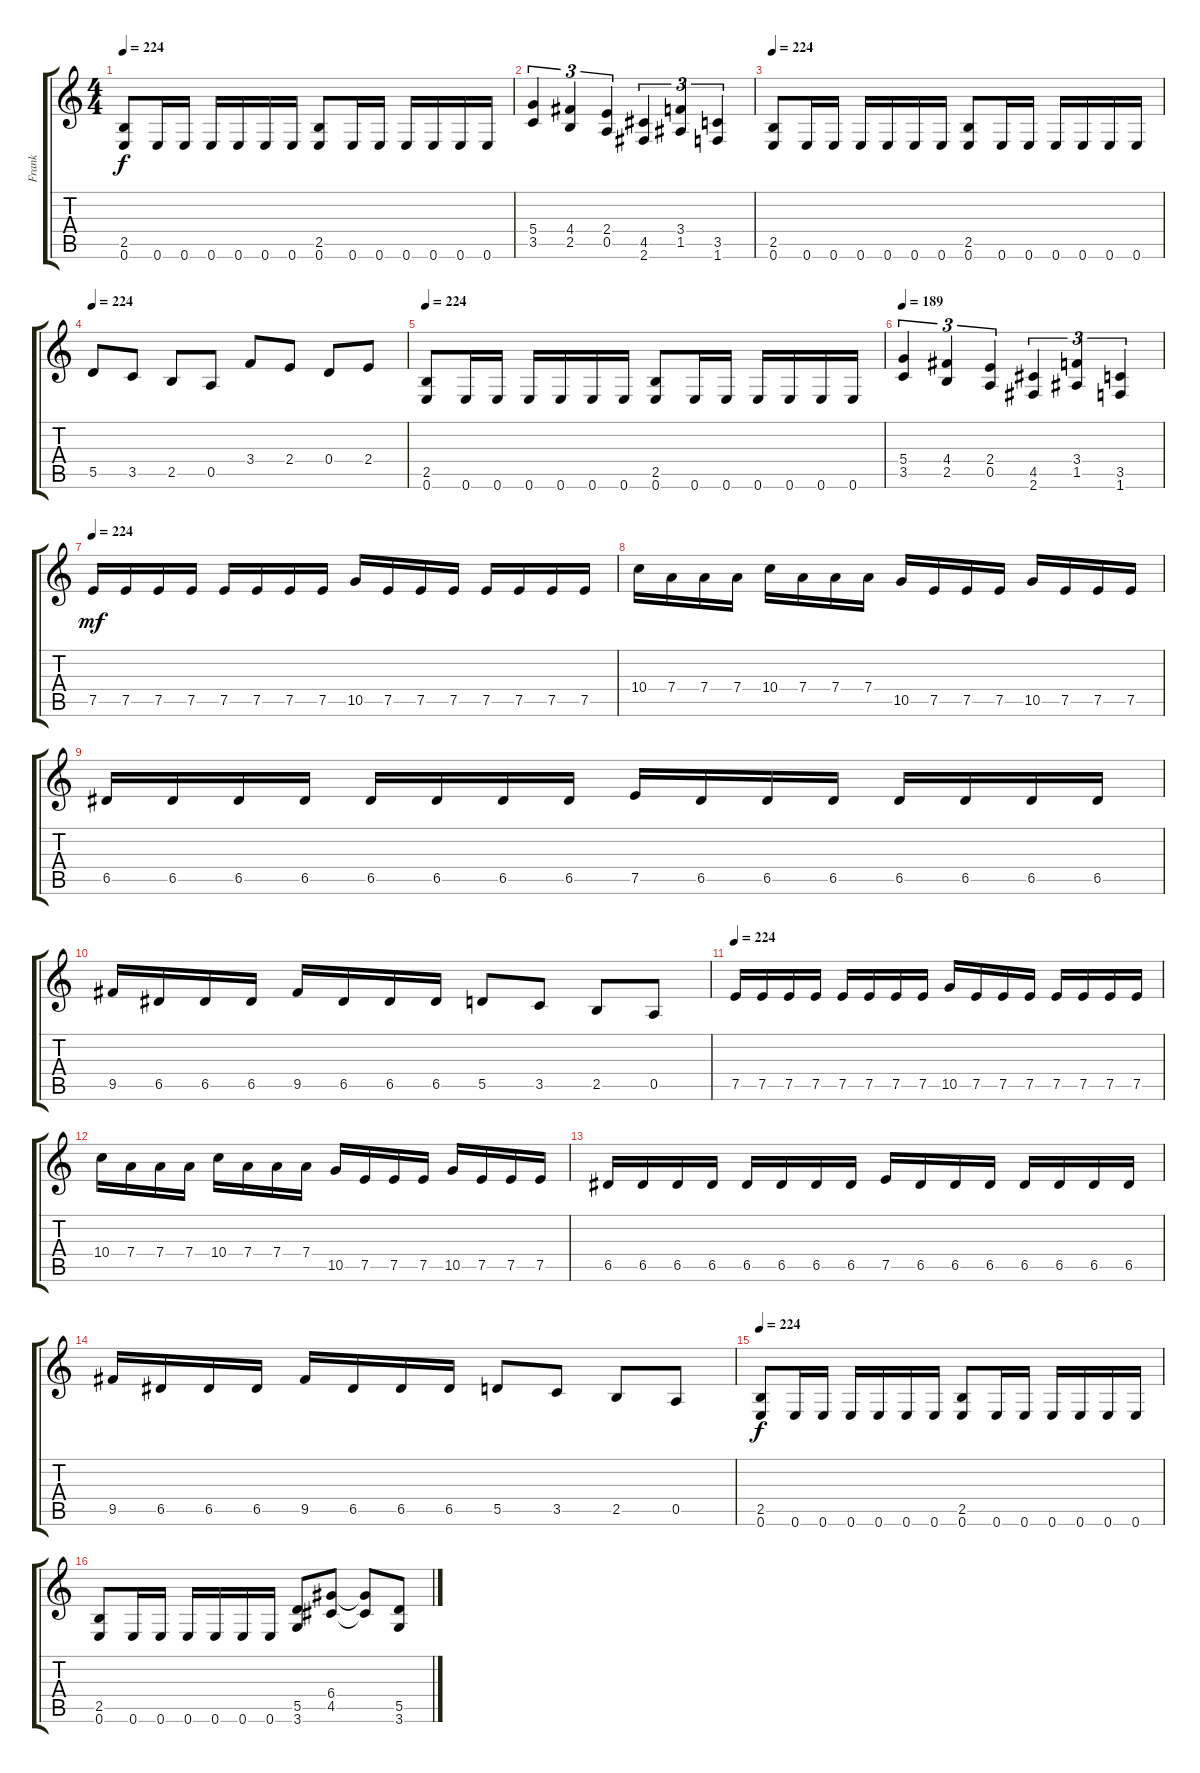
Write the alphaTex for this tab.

\track ("Frank" "Frank") {instrument distortionguitar}
\staff {score tabs}
\tuning (E4 B3 G3 D3 A2 E2) {hide}
\ts (4 4)
\tempo 224
\clef g2
\ks c
(2.5 0.6).8{dy f} 0.6.16 0.6.16 0.6.16 0.6.16 0.6.16 0.6.16 (2.5 0.6).8 0.6.16 0.6.16 0.6.16 0.6.16 0.6.16 0.6.16 |
(5.4 3.5).4{tu (3 2)} (4.4 2.5).4{tu (3 2)} (2.4 0.5).4{tu (3 2)} (4.5 2.6).4{tu (3 2)} (3.4 1.5).4{tu (3 2)} (3.5 1.6).4{tu (3 2)} |
\tempo 224
(2.5 0.6).8 0.6.16 0.6.16 0.6.16 0.6.16 0.6.16 0.6.16 (2.5 0.6).8 0.6.16 0.6.16 0.6.16 0.6.16 0.6.16 0.6.16 |
\tempo 224
5.5.8 3.5.8 2.5.8 0.5.8 3.4.8 2.4.8 0.4.8 2.4.8 |
\tempo 224
(2.5 0.6).8 0.6.16 0.6.16 0.6.16 0.6.16 0.6.16 0.6.16 (2.5 0.6).8 0.6.16 0.6.16 0.6.16 0.6.16 0.6.16 0.6.16 |
\tempo 189
(5.4 3.5).4{tu (3 2)} (4.4 2.5).4{tu (3 2)} (2.4 0.5).4{tu (3 2)} (4.5 2.6).4{tu (3 2)} (3.4 1.5).4{tu (3 2)} (3.5 1.6).4{tu (3 2)} |
\tempo 224
7.5.16{dy mf} 7.5.16 7.5.16 7.5.16 7.5.16 7.5.16 7.5.16 7.5.16 10.5.16 7.5.16 7.5.16 7.5.16 7.5.16 7.5.16 7.5.16 7.5.16 |
10.4.16 7.4.16 7.4.16 7.4.16 10.4.16 7.4.16 7.4.16 7.4.16 10.5.16 7.5.16 7.5.16 7.5.16 10.5.16 7.5.16 7.5.16 7.5.16 |
6.5.16 6.5.16 6.5.16 6.5.16 6.5.16 6.5.16 6.5.16 6.5.16 7.5.16 6.5.16 6.5.16 6.5.16 6.5.16 6.5.16 6.5.16 6.5.16 |
9.5.16 6.5.16 6.5.16 6.5.16 9.5.16 6.5.16 6.5.16 6.5.16 5.5.8 3.5.8 2.5.8 0.5.8 |
\tempo 224
7.5.16 7.5.16 7.5.16 7.5.16 7.5.16 7.5.16 7.5.16 7.5.16 10.5.16 7.5.16 7.5.16 7.5.16 7.5.16 7.5.16 7.5.16 7.5.16 |
10.4.16 7.4.16 7.4.16 7.4.16 10.4.16 7.4.16 7.4.16 7.4.16 10.5.16 7.5.16 7.5.16 7.5.16 10.5.16 7.5.16 7.5.16 7.5.16 |
6.5.16 6.5.16 6.5.16 6.5.16 6.5.16 6.5.16 6.5.16 6.5.16 7.5.16 6.5.16 6.5.16 6.5.16 6.5.16 6.5.16 6.5.16 6.5.16 |
9.5.16 6.5.16 6.5.16 6.5.16 9.5.16 6.5.16 6.5.16 6.5.16 5.5.8 3.5.8 2.5.8 0.5.8 |
\tempo 224
(2.5 0.6).8{dy f} 0.6.16 0.6.16 0.6.16 0.6.16 0.6.16 0.6.16 (2.5 0.6).8 0.6.16 0.6.16 0.6.16 0.6.16 0.6.16 0.6.16 |
(2.5 0.6).8 0.6.16 0.6.16 0.6.16 0.6.16 0.6.16 0.6.16 (5.5 3.6).8 (6.4 4.5).8 (6.4{t} 4.5{t}).8 (5.5 3.6).8
